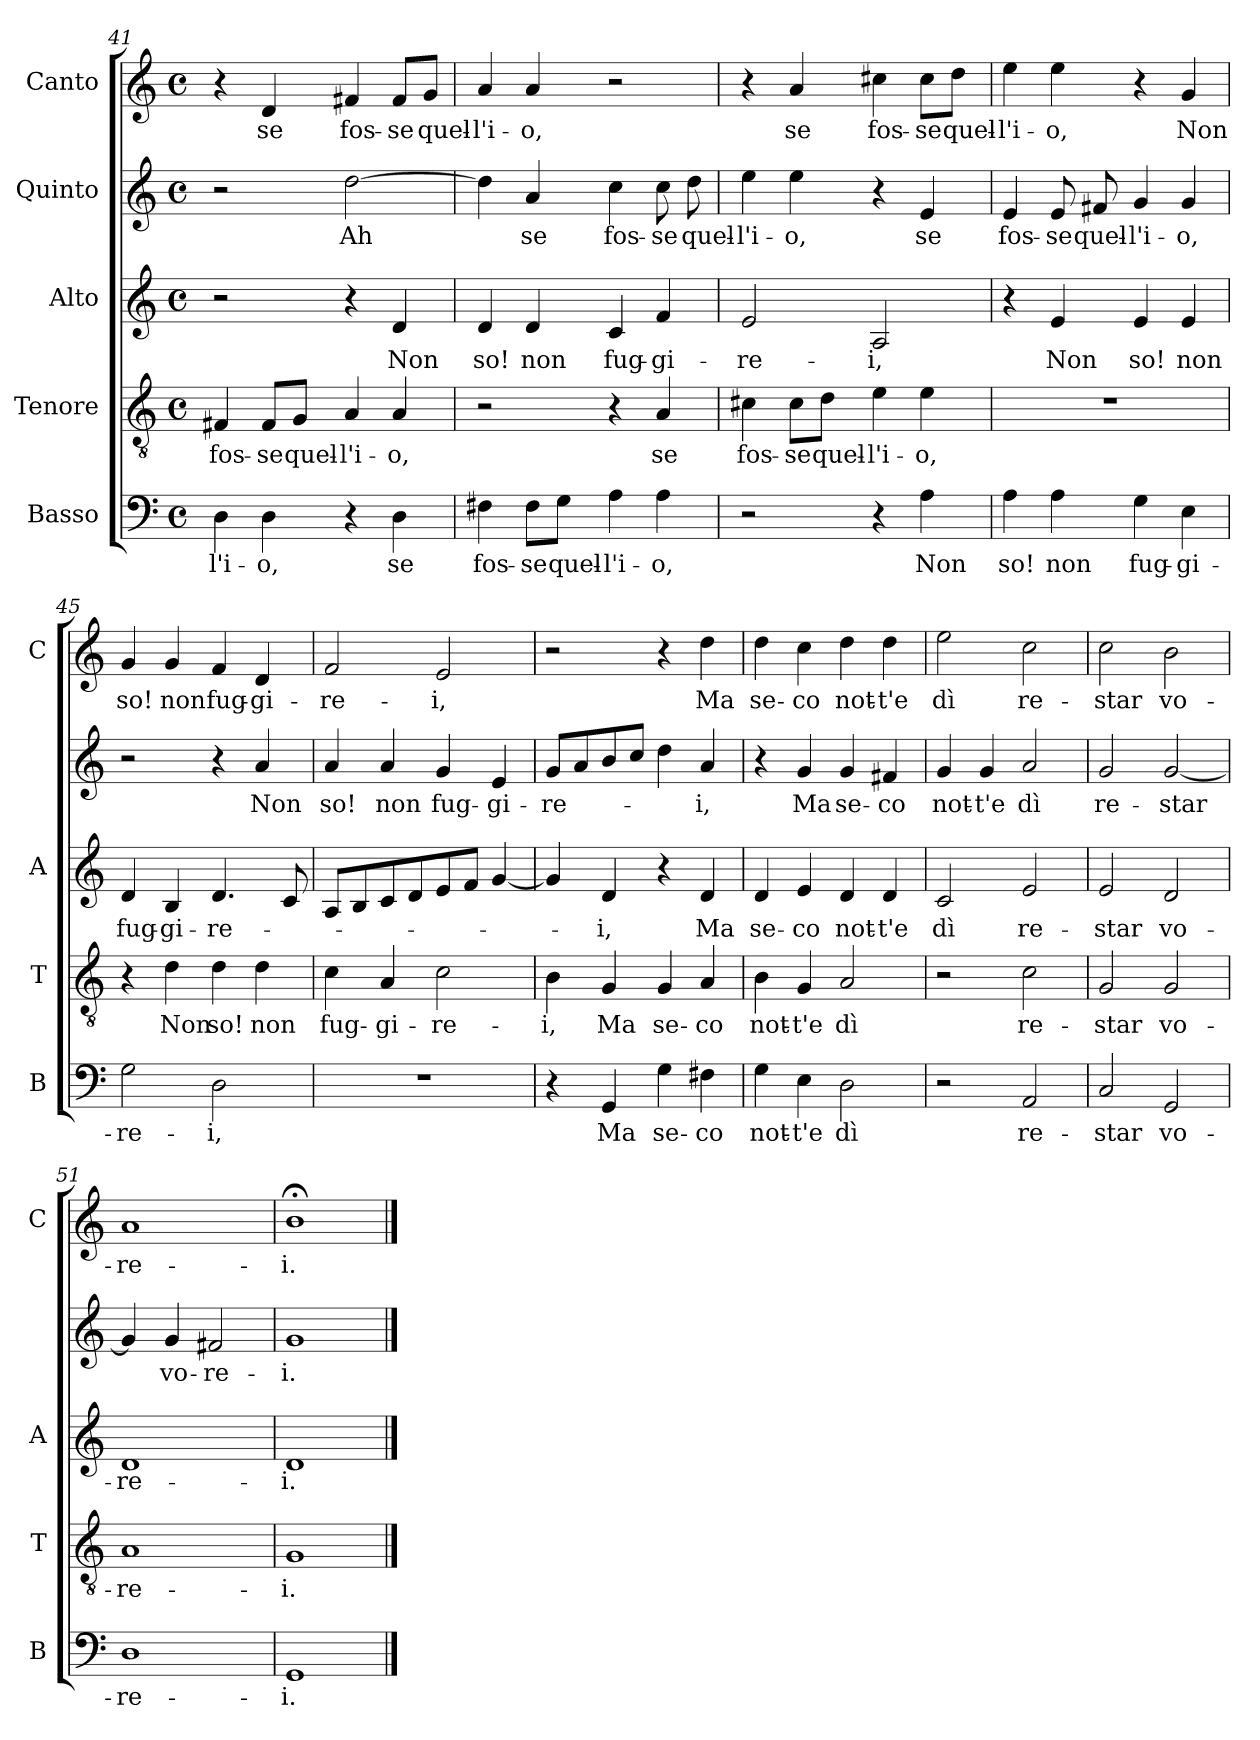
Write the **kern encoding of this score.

**kern	**text	**kern	**text	**kern	**text	**kern	**text	**kern	**text
*part5	*part5	*part4	*part4	*part3	*part3	*part2	*part2	*part1	*part1
*staff5	*staff5	*staff4	*staff4	*staff3	*staff3	*staff2	*staff2	*staff1	*staff1
*I"Basso	*	*I"Tenore	*	*I"Alto	*	*I"Quinto	*	*I"Canto	*
*I'B	*	*I'T	*	*I'A	*	*	*	*I'C	*
*clefF4	*	*clefGv2	*	*clefG2	*	*clefG2	*	*clefG2	*
*k[]	*	*k[]	*	*k[]	*	*k[]	*	*k[]	*
*C:	*	*C:	*	*C:	*	*C:	*	*C:	*
*M4/4	*	*M4/4	*	*M4/4	*	*M4/4	*	*M4/4	*
*met(c)	*	*met(c)	*	*met(c)	*	*met(c)	*	*met(c)	*
=41	=41	=41	=41	=41	=41	=41	=41	=41	=41
!	!LO:LY:b	!	!LO:LY:b	!	!	!	!	!	!
4D\	-l'i-	4F#X/	fos-	2r	.	2r	.	4r	.
!	!LO:LY:b	!	!LO:LY:b	!	!	!	!	!	!LO:LY:b
4D\	-o,	8F#/L	-se	.	.	.	.	4d/	se
!	!	!	!LO:LY:b	!	!	!	!	!	!
.	.	8G/J	quel-	.	.	.	.	.	.
!	!	!	!LO:LY:b	!	!	!	!LO:LY:b	!	!LO:LY:b
4r	.	4A/	-l'i-	4r	.	[2dd\	Ah	4f#X/	fos-
!	!LO:LY:b	!	!LO:LY:b	!	!LO:LY:b	!	!	!	!LO:LY:b
4D\	se	4A/	-o,	4d/	Non	.	.	8f#/L	-se
!	!	!	!	!	!	!	!	!	!LO:LY:b
.	.	.	.	.	.	.	.	8g/J	quel-
=42	=42	=42	=42	=42	=42	=42	=42	=42	=42
!	!LO:LY:b	!	!	!	!LO:LY:b	!	!	!	!LO:LY:b
4F#X\	fos-	2r	.	4d/	so!	4dd\]	.	4a/	-l'i-
!	!LO:LY:b	!	!	!	!LO:LY:b	!	!LO:LY:b	!	!LO:LY:b
8F#\L	-se	.	.	4d/	non	4a/	se	4a/	-o,
!	!LO:LY:b	!	!	!	!	!	!	!	!
8G\J	quel-	.	.	.	.	.	.	.	.
!	!LO:LY:b	!	!	!	!LO:LY:b	!	!LO:LY:b	!	!
4A\	-l'i-	4r	.	4c/	fug-	4cc\	fos-	2r	.
!	!LO:LY:b	!	!LO:LY:b	!	!LO:LY:b	!	!LO:LY:b	!	!
4A\	-o,	4A/	se	4f/	-gi-	8cc\	-se	.	.
!	!	!	!	!	!	!	!LO:LY:b	!	!
.	.	.	.	.	.	8dd\	quel-	.	.
!!LO:LB:g=z
=43	=43	=43	=43	=43	=43	=43	=43	=43	=43
!	!	!	!LO:LY:b	!	!LO:LY:b	!	!LO:LY:b	!	!
2r	.	4c#X\	fos-	2e/	-re-	4ee\	-l'i-	4r	.
!	!	!	!LO:LY:b	!	!	!	!LO:LY:b	!	!LO:LY:b
.	.	8c#\L	-se	.	.	4ee\	-o,	4a/	se
!	!	!	!LO:LY:b	!	!	!	!	!	!
.	.	8d\J	quel-	.	.	.	.	.	.
!	!	!	!LO:LY:b	!	!LO:LY:b	!	!	!	!LO:LY:b
4r	.	4e\	-l'i-	2A/	-i,	4r	.	4cc#X\	fos-
!	!LO:LY:b	!	!LO:LY:b	!	!	!	!LO:LY:b	!	!LO:LY:b
4A\	Non	4e\	-o,	.	.	4e/	se	8cc#\L	-se
!	!	!	!	!	!	!	!	!	!LO:LY:b
.	.	.	.	.	.	.	.	8dd\J	quel-
=44	=44	=44	=44	=44	=44	=44	=44	=44	=44
!	!LO:LY:b	!	!	!	!	!	!LO:LY:b	!	!LO:LY:b
4A\	so!	1r	.	4r	.	4e/	fos-	4ee\	-l'i-
!	!LO:LY:b	!	!	!	!LO:LY:b	!	!LO:LY:b	!	!LO:LY:b
4A\	non	.	.	4e/	Non	8e/	-se	4ee\	-o,
!	!	!	!	!	!	!	!LO:LY:b	!	!
.	.	.	.	.	.	8f#X/	quel-	.	.
!	!LO:LY:b	!	!	!	!LO:LY:b	!	!LO:LY:b	!	!
4G\	fug-	.	.	4e/	so!	4g/	-l'i-	4r	.
!	!LO:LY:b	!	!	!	!LO:LY:b	!	!LO:LY:b	!	!LO:LY:b
4E\	-gi-	.	.	4e/	non	4g/	-o,	4g/	Non
=45	=45	=45	=45	=45	=45	=45	=45	=45	=45
!	!LO:LY:b	!	!	!	!LO:LY:b	!	!	!	!LO:LY:b
2G\	-re-	4r	.	4d/	fug-	2r	.	4g/	so!
!	!	!	!LO:LY:b	!	!LO:LY:b	!	!	!	!LO:LY:b
.	.	4d\	Non	4B/	-gi-	.	.	4g/	non
!	!LO:LY:b	!	!LO:LY:b	!	!LO:LY:b	!	!	!	!LO:LY:b
2D\	-i,	4d\	so!	4.d/	-re-	4r	.	4f/	fug-
!	!	!	!LO:LY:b	!	!	!	!LO:LY:b	!	!LO:LY:b
.	.	4d\	non	.	.	4a/	Non	4d/	-gi-
.	.	.	.	8c/	.	.	.	.	.
=46	=46	=46	=46	=46	=46	=46	=46	=46	=46
!	!	!	!LO:LY:b	!	!	!	!LO:LY:b	!	!LO:LY:b
1r	.	4c\	fug-	8A/L	.	4a/	so!	2f/	-re-
.	.	.	.	8B/	.	.	.	.	.
!	!	!	!LO:LY:b	!	!	!	!LO:LY:b	!	!
.	.	4A/	-gi-	8c/	.	4a/	non	.	.
.	.	.	.	8d/	.	.	.	.	.
!	!	!	!LO:LY:b	!	!	!	!LO:LY:b	!	!LO:LY:b
.	.	2c\	-re-	8e/	.	4g/	fug-	2e/	-i,
.	.	.	.	8f/J	.	.	.	.	.
!	!	!	!	!	!	!	!LO:LY:b	!	!
.	.	.	.	[4g/	.	4e/	-gi-	.	.
=47	=47	=47	=47	=47	=47	=47	=47	=47	=47
!	!	!	!LO:LY:b	!	!	!	!LO:LY:b	!	!
4r	.	4B\	-i,	4g/]	.	8g/L	-re-	2r	.
.	.	.	.	.	.	8a/	.	.	.
!	!LO:LY:b	!	!LO:LY:b	!	!LO:LY:b	!	!	!	!
4GG/	Ma	4G/	Ma	4d/	-i,	8b/	.	.	.
.	.	.	.	.	.	8cc/J	.	.	.
!	!LO:LY:b	!	!LO:LY:b	!	!	!	!	!	!
4G\	se-	4G/	se-	4r	.	4dd\	.	4r	.
!	!LO:LY:b	!	!LO:LY:b	!	!LO:LY:b	!	!LO:LY:b	!	!LO:LY:b
4F#X\	-co	4A/	-co	4d/	Ma	4a/	-i,	4dd\	Ma
!!LO:LB:g=z
=48	=48	=48	=48	=48	=48	=48	=48	=48	=48
!	!LO:LY:b	!	!LO:LY:b	!	!LO:LY:b	!	!	!	!LO:LY:b
4G\	not-	4B\	not-	4d/	se-	4r	.	4dd\	se-
!	!LO:LY:b	!	!LO:LY:b	!	!LO:LY:b	!	!LO:LY:b	!	!LO:LY:b
4E\	-t'e	4G/	-t'e	4e/	-co	4g/	Ma	4cc\	-co
!	!LO:LY:b	!	!LO:LY:b	!	!LO:LY:b	!	!LO:LY:b	!	!LO:LY:b
2D\	dì	2A/	dì	4d/	not-	4g/	se-	4dd\	not-
!	!	!	!	!	!LO:LY:b	!	!LO:LY:b	!	!LO:LY:b
.	.	.	.	4d/	-t'e	4f#X/	-co	4dd\	-t'e
=49	=49	=49	=49	=49	=49	=49	=49	=49	=49
!	!	!	!	!	!LO:LY:b	!	!LO:LY:b	!	!LO:LY:b
2r	.	2r	.	2c/	dì	4g/	not-	2ee\	dì
!	!	!	!	!	!	!	!LO:LY:b	!	!
.	.	.	.	.	.	4g/	-t'e	.	.
!	!LO:LY:b	!	!LO:LY:b	!	!LO:LY:b	!	!LO:LY:b	!	!LO:LY:b
2AA/	re-	2c\	re-	2e/	re-	2a/	dì	2cc\	re-
=50	=50	=50	=50	=50	=50	=50	=50	=50	=50
!	!LO:LY:b	!	!LO:LY:b	!	!LO:LY:b	!	!LO:LY:b	!	!LO:LY:b
2C/	-star	2G/	-star	2e/	-star	2g/	re-	2cc\	-star
!	!LO:LY:b	!	!LO:LY:b	!	!LO:LY:b	!	!LO:LY:b	!	!LO:LY:b
2GG/	vo-	2G/	vo-	2d/	vo-	[2g/	-star	2b\	vo-
=51	=51	=51	=51	=51	=51	=51	=51	=51	=51
!	!LO:LY:b	!	!LO:LY:b	!	!LO:LY:b	!	!	!	!LO:LY:b
1D	-re-	1A	-re-	1d	-re-	4g/]	.	1a	-re-
!	!	!	!	!	!	!	!LO:LY:b	!	!
.	.	.	.	.	.	4g/	vo-	.	.
!	!	!	!	!	!	!	!LO:LY:b	!	!
.	.	.	.	.	.	2f#X/	-re-	.	.
=52	=52	=52	=52	=52	=52	=52	=52	=52	=52
!	!LO:LY:b	!	!LO:LY:b	!	!LO:LY:b	!	!LO:LY:b	!	!LO:LY:b
1GG	-i.	1G	-i.	1d	-i.	1g	-i.	1b;<	-i.
==	==	==	==	==	==	==	==	==	==
*-	*-	*-	*-	*-	*-	*-	*-	*-	*-
